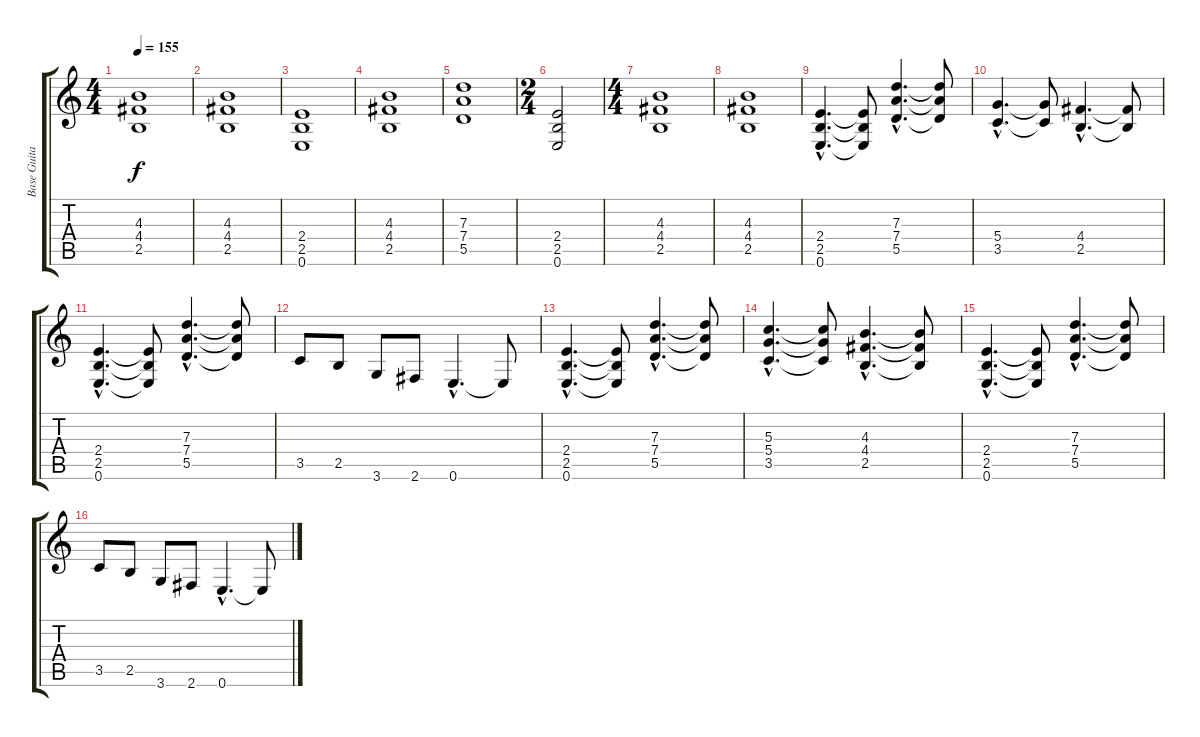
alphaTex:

\track ("Base Guitar" "Base Guita") {instrument distortionguitar}
\staff {score tabs}
\tuning (E4 B3 G3 D3 A2 E2) {hide}
\ts (4 4)
\tempo 155
\clef g2
\ks c
(4.3 4.4 2.5).1{dy f} |
(4.3 4.4 2.5).1 |
(2.4 2.5 0.6).1 |
(4.3 4.4 2.5).1 |
(7.3 7.4 5.5).1 |
\ts (2 4)
(2.4 2.5 0.6).2 |
\ts (4 4)
(4.3 4.4 2.5).1 |
(4.3 4.4 2.5).1 |
(2.4{hac} 2.5{hac} 0.6{hac}).4{d} (2.4{t} 2.5{t} 0.6{t}).8 (7.3{hac} 7.4{hac} 5.5{hac}).4{d} (7.3{t} 7.4{t} 5.5{t}).8 |
(5.4{hac} 3.5{hac}).4{d} (5.4{t} 3.5{t}).8 (4.4{hac} 2.5{hac}).4{d} (4.4{t} 2.5{t}).8 |
(2.4{hac} 2.5{hac} 0.6{hac}).4{d} (2.4{t} 2.5{t} 0.6{t}).8 (7.3{hac} 7.4{hac} 5.5{hac}).4{d} (7.3{t} 7.4{t} 5.5{t}).8 |
3.5.8 2.5.8 3.6.8 2.6.8 0.6{hac}.4{d} 0.6{t}.8 |
(2.4{hac} 2.5{hac} 0.6{hac}).4{d} (2.4{t} 2.5{t} 0.6{t}).8 (7.3{hac} 7.4{hac} 5.5{hac}).4{d} (7.3{t} 7.4{t} 5.5{t}).8 |
(5.3{hac} 5.4{hac} 3.5{hac}).4{d} (5.3{t} 5.4{t} 3.5{t}).8 (4.3{hac} 4.4{hac} 2.5{hac}).4{d} (4.3{t} 4.4{t} 2.5{t}).8 |
(2.4{hac} 2.5{hac} 0.6{hac}).4{d} (2.4{t} 2.5{t} 0.6{t}).8 (7.3{hac} 7.4{hac} 5.5{hac}).4{d} (7.3{t} 7.4{t} 5.5{t}).8 |
3.5.8 2.5.8 3.6.8 2.6.8 0.6{hac}.4{d} 0.6{t}.8
